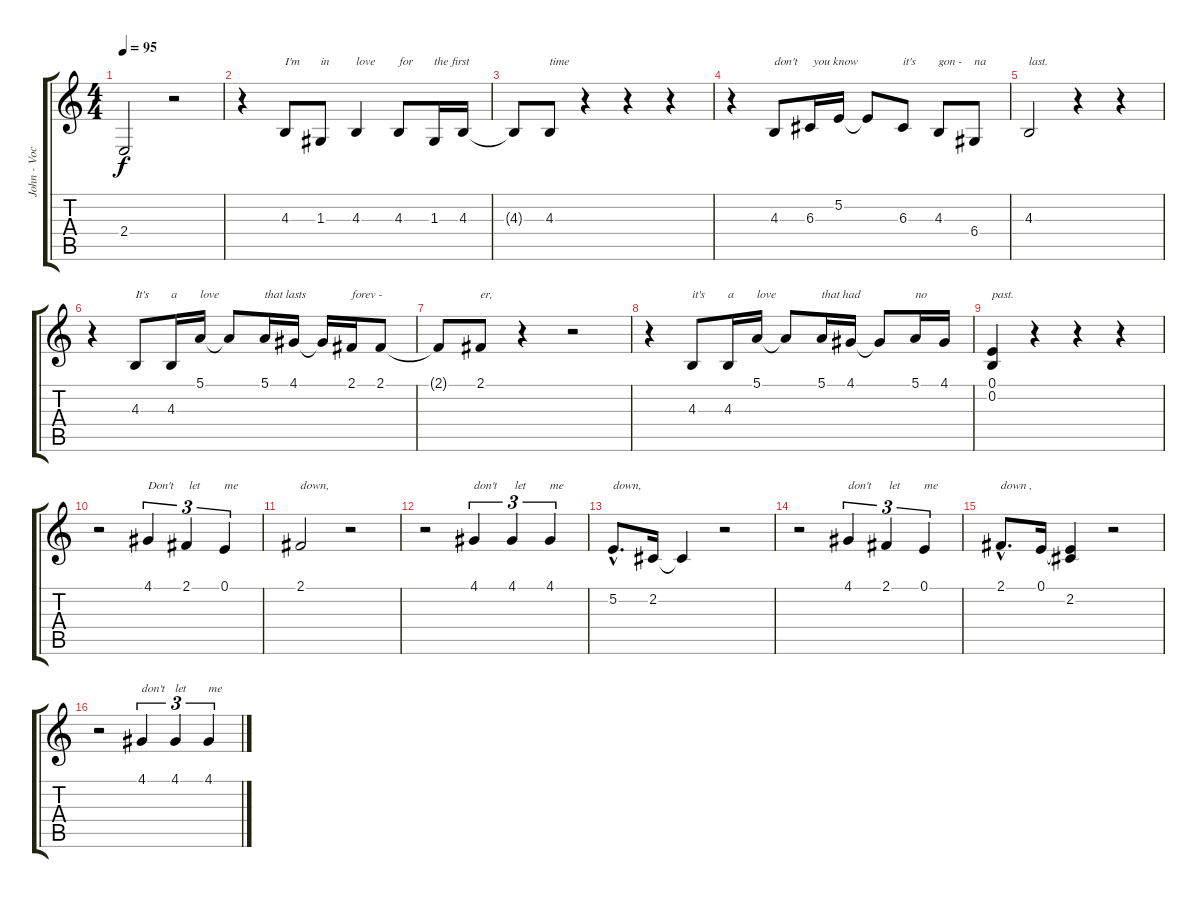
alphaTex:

\track ("John - Vocal" "John - Voc") {instrument brightacousticpiano}
\staff {score tabs}
\tuning (E4 B3 G3 D3 A2 E2) {hide}
\ts (4 4)
\tempo 95
\clef g2
\ks c
2.4{t}.2{dy f} r.2 |
r.4 4.3.8{txt "I'm"} 1.3.8{txt "in"} 4.3.4{txt "love"} 4.3.8{txt "for"} 1.3.16{txt "the first"} 4.3.16 |
4.3{t}.8 4.3.8{txt "time"} r.4 r.4 r.4 |
r.4 4.3.8{txt "don't"} 6.3.16{txt " you know"} 5.2.16 5.2{t}.8 6.3.8{txt "it's"} 4.3.8{txt "gon -"} 6.4.8{txt "na"} |
4.3.2{txt "last."} r.4 r.4 |
r.4 4.3.8{txt "It's"} 4.3.16{txt "a"} 5.1.16{txt "love"} 5.1{t}.8 5.1.16{txt "that lasts"} 4.1.16 4.1{t}.16 2.1.16{txt "forev -"} 2.1.8 |
2.1{t}.8 2.1.8{txt "er,"} r.4 r.2 |
r.4 4.3.8{txt "it's"} 4.3.16{txt "a"} 5.1.16{txt "love"} 5.1{t}.8 5.1.16{txt "that had"} 4.1.16 4.1{t}.8 5.1.16{txt "no"} 4.1.16 |
(0.1 0.2).4{txt "past."} r.4 r.4 r.4 |
r.2 4.1.4{tu (3 2) txt "Don't"} 2.1.4{tu (3 2) txt " let"} 0.1.4{tu (3 2) txt "me"} |
2.1.2{txt "down,"} r.2 |
r.2 4.1.4{tu (3 2) txt "don't"} 4.1.4{tu (3 2) txt " let"} 4.1.4{tu (3 2) txt "me"} |
5.2{hac}.8{d txt "down,"} 2.2.16 2.2{t}.4 r.2 |
r.2 4.1.4{tu (3 2) txt "don't"} 2.1.4{tu (3 2) txt " let"} 0.1.4{tu (3 2) txt "me"} |
2.1{hac}.8{d txt "down ,"} 0.1.16 (0.1{t} 2.2).4 r.2 |
r.2 4.1.4{tu (3 2) txt "don't"} 4.1.4{tu (3 2) txt "let"} 4.1.4{tu (3 2) txt "me"}
